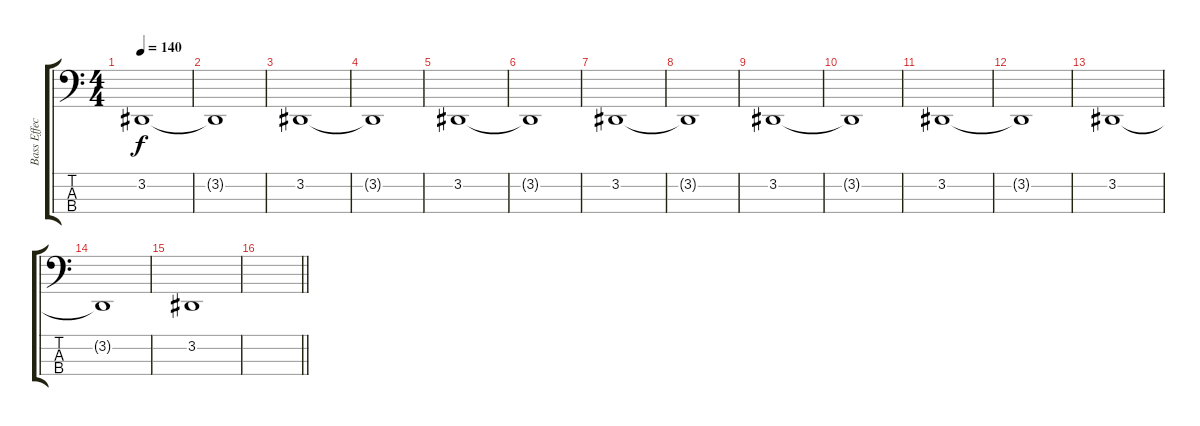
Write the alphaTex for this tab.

\track ("Bass Effect" "Bass Effec") {instrument lead2sawtooth}
\staff {score tabs}
\tuning (F2 C2 G1 C1) {hide}
\ts (4 4)
\tempo 140
\clef f4
\ks c
3.2.1{dy f} |
3.2{t}.1 |
3.2.1 |
3.2{t}.1 |
3.2.1 |
3.2{t}.1 |
3.2.1 |
3.2{t}.1 |
3.2.1 |
3.2{t}.1 |
3.2.1 |
3.2{t}.1 |
3.2.1 |
3.2{t}.1 |
3.2.1 |
\barLineRight lightlight
